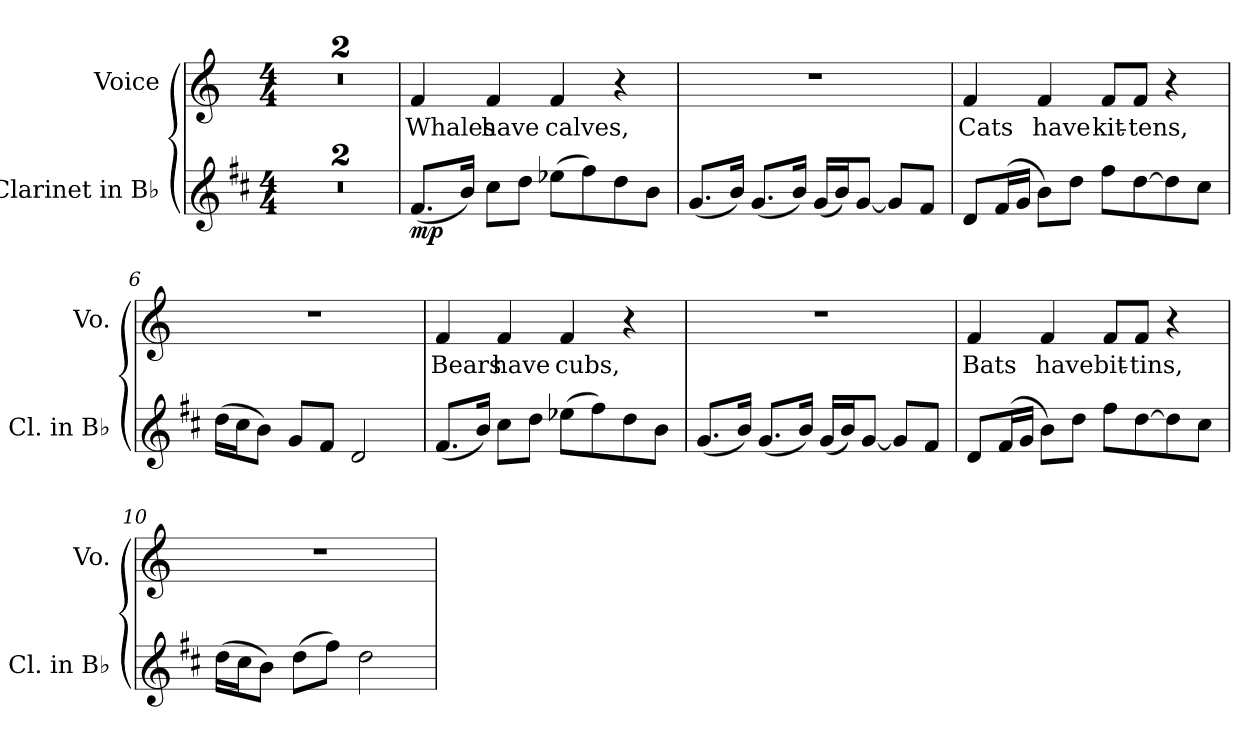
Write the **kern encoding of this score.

**kern	**dynam	**kern	**text
*part2	*part2	*part1	*part1
*staff2	*staff2	*staff1	*staff1
*I"Clarinet in B♭	*	*I"Voice	*
*I'Cl. in B♭	*	*I'Vo.	*
*clefG2	*	*clefG2	*
*ITrd1c2	*	*	*
*k[]	*	*k[]	*
!!LO:TX:omd:t=Animato  = 118
*M4/4	*	*M4/4	*
*MM118	*	*MM118	*
=1	=1	=1	=1
1r	.	1r	.
=2	=2	=2	=2
1r	.	1r	.
=3	=3	=3	=3
!	!LO:DY:b	!	!
(<8.e/L	mp	4f/	Whales
16a/Jk)	.	.	.
8b\L	.	4f/	have
8cc\J	.	.	.
(>8dd-X\L	.	4f/	calves,
8ee\)	.	.	.
8cc\	.	4r	.
8a\J	.	.	.
=4	=4	=4	=4
(<8.f/L	.	1r	.
16a/Jk)	.	.	.
(<8.f/L	.	.	.
16a/Jk)	.	.	.
(<16f/LL	.	.	.
16a/J)	.	.	.
[8f/J	.	.	.
8f/L]	.	.	.
8e/J	.	.	.
!!LO:LB:g=z
=5	=5	=5	=5
8c/L	.	4f/	Cats
(>16e/L	.	.	.
16f/JJ	.	.	.
8a\L)	.	4f/	have
8cc\J	.	.	.
8ee\L	.	8f/L	kit-
[8cc\	.	8f/J	-tens,
8cc\]	.	4r	.
8b\J	.	.	.
=6	=6	=6	=6
(>16cc\LL	.	1r	.
16b\J	.	.	.
8a\J)	.	.	.
8f/L	.	.	.
8e/J	.	.	.
2c/	.	.	.
=7	=7	=7	=7
(<8.e/L	.	4f/	Bears
16a/Jk)	.	.	.
8b\L	.	4f/	have
8cc\J	.	.	.
(>8dd-X\L	.	4f/	cubs,
8ee\)	.	.	.
8cc\	.	4r	.
8a\J	.	.	.
=8	=8	=8	=8
(<8.f/L	.	1r	.
16a/Jk)	.	.	.
(<8.f/L	.	.	.
16a/Jk)	.	.	.
(<16f/LL	.	.	.
16a/J)	.	.	.
[8f/J	.	.	.
8f/L]	.	.	.
8e/J	.	.	.
!!LO:LB:g=z
=9	=9	=9	=9
8c/L	.	4f/	Bats
(>16e/L	.	.	.
16f/JJ	.	.	.
8a\L)	.	4f/	have
8cc\J	.	.	.
8ee\L	.	8f/L	bit-
[8cc\	.	8f/J	-tins,
8cc\]	.	4r	.
8b\J	.	.	.
=10	=10	=10	=10
(>16cc\LL	.	1r	.
16b\J	.	.	.
8a\J)	.	.	.
(>8cc\L	.	.	.
8ee\J)	.	.	.
2cc\	.	.	.
=	=	=	=
*-	*-	*-	*-
